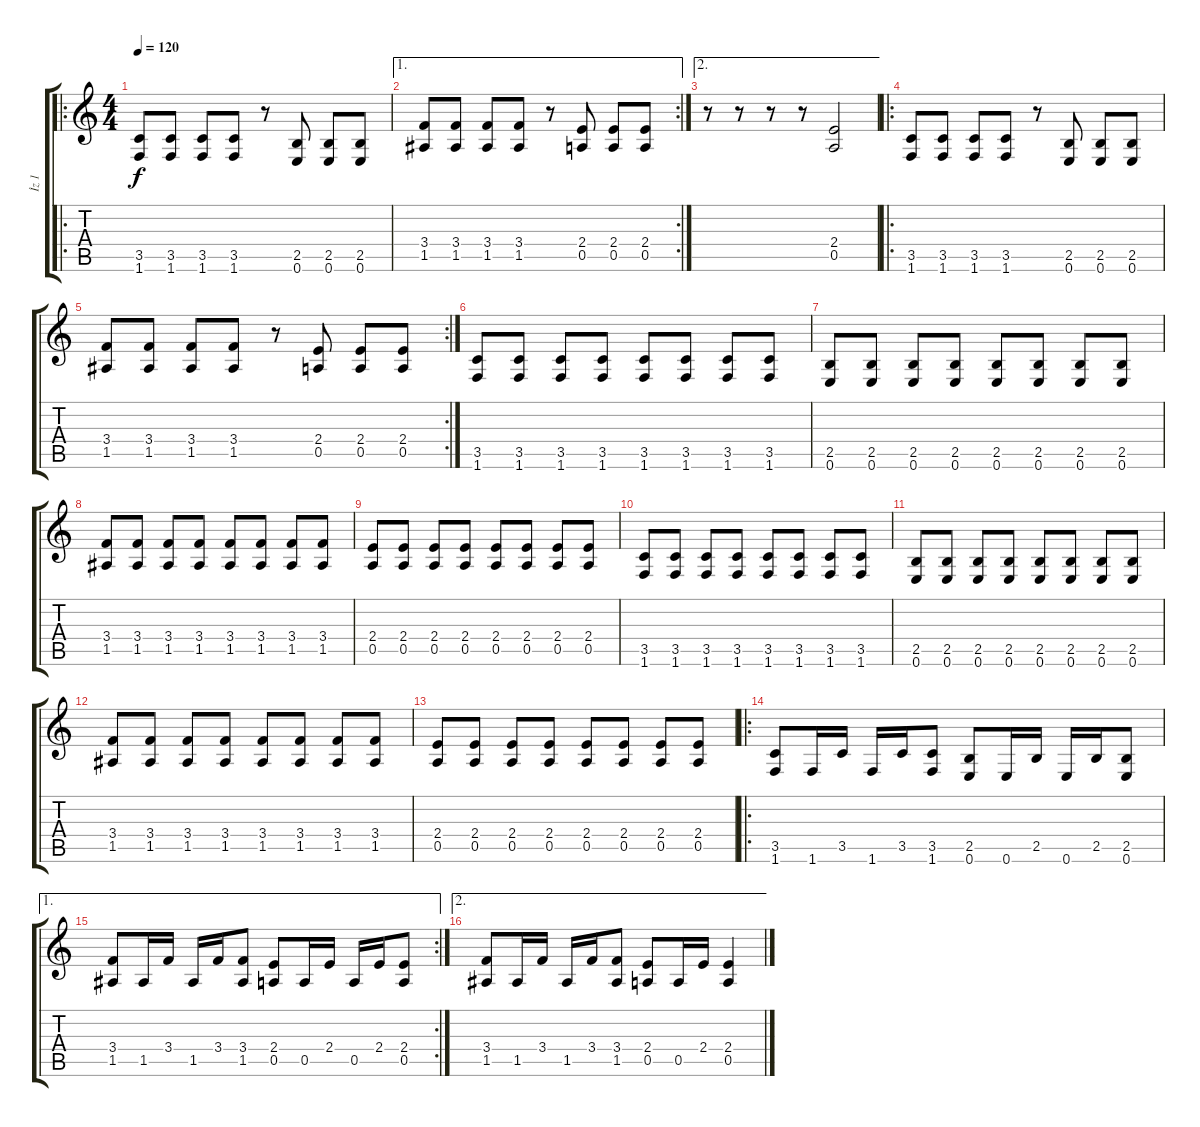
\track ("İz 1" "İz 1") {instrument distortionguitar}
\staff {score tabs}
\tuning (E4 B3 G3 D3 A2 E2) {hide}
\ro
\ts (4 4)
\tempo 120
\clef g2
\ks c
(3.5 1.6).8{dy f instrument distortionguitar} (3.5 1.6).8 (3.5 1.6).8 (3.5 1.6).8 r.8 (2.5 0.6).8 (2.5 0.6).8 (2.5 0.6).8 |
\ae 1
\rc 2
(3.4 1.5).8 (3.4 1.5).8 (3.4 1.5).8 (3.4 1.5).8 r.8 (2.4 0.5).8 (2.4 0.5).8 (2.4 0.5).8 |
\ae 2
r.8 r.8 r.8 r.8 (2.4 0.5).2 |
\ro
(3.5 1.6).8 (3.5 1.6).8 (3.5 1.6).8 (3.5 1.6).8 r.8 (2.5 0.6).8 (2.5 0.6).8 (2.5 0.6).8 |
\rc 2
(3.4 1.5).8 (3.4 1.5).8 (3.4 1.5).8 (3.4 1.5).8 r.8 (2.4 0.5).8 (2.4 0.5).8 (2.4 0.5).8 |
(3.5 1.6).8 (3.5 1.6).8 (3.5 1.6).8 (3.5 1.6).8 (3.5 1.6).8 (3.5 1.6).8 (3.5 1.6).8 (3.5 1.6).8 |
(2.5 0.6).8 (2.5 0.6).8 (2.5 0.6).8 (2.5 0.6).8 (2.5 0.6).8 (2.5 0.6).8 (2.5 0.6).8 (2.5 0.6).8 |
(3.4 1.5).8 (3.4 1.5).8 (3.4 1.5).8 (3.4 1.5).8 (3.4 1.5).8 (3.4 1.5).8 (3.4 1.5).8 (3.4 1.5).8 |
(2.4 0.5).8 (2.4 0.5).8 (2.4 0.5).8 (2.4 0.5).8 (2.4 0.5).8 (2.4 0.5).8 (2.4 0.5).8 (2.4 0.5).8 |
(3.5 1.6).8 (3.5 1.6).8 (3.5 1.6).8 (3.5 1.6).8 (3.5 1.6).8 (3.5 1.6).8 (3.5 1.6).8 (3.5 1.6).8 |
(2.5 0.6).8 (2.5 0.6).8 (2.5 0.6).8 (2.5 0.6).8 (2.5 0.6).8 (2.5 0.6).8 (2.5 0.6).8 (2.5 0.6).8 |
(3.4 1.5).8 (3.4 1.5).8 (3.4 1.5).8 (3.4 1.5).8 (3.4 1.5).8 (3.4 1.5).8 (3.4 1.5).8 (3.4 1.5).8 |
(2.4 0.5).8 (2.4 0.5).8 (2.4 0.5).8 (2.4 0.5).8 (2.4 0.5).8 (2.4 0.5).8 (2.4 0.5).8 (2.4 0.5).8 |
\ro
(3.5 1.6).8 1.6.16 3.5.16 1.6.16 3.5.16 (3.5 1.6).8 (2.5 0.6).8 0.6.16 2.5.16 0.6.16 2.5.16 (2.5 0.6).8 |
\ae 1
\rc 2
(3.4 1.5).8 1.5.16 3.4.16 1.5.16 3.4.16 (3.4 1.5).8 (2.4 0.5).8 0.5.16 2.4.16 0.5.16 2.4.16 (2.4 0.5).8 |
\ae 2
(3.4 1.5).8 1.5.16 3.4.16 1.5.16 3.4.16 (3.4 1.5).8 (2.4 0.5).8 0.5.16 2.4.16 (2.4 0.5).4
